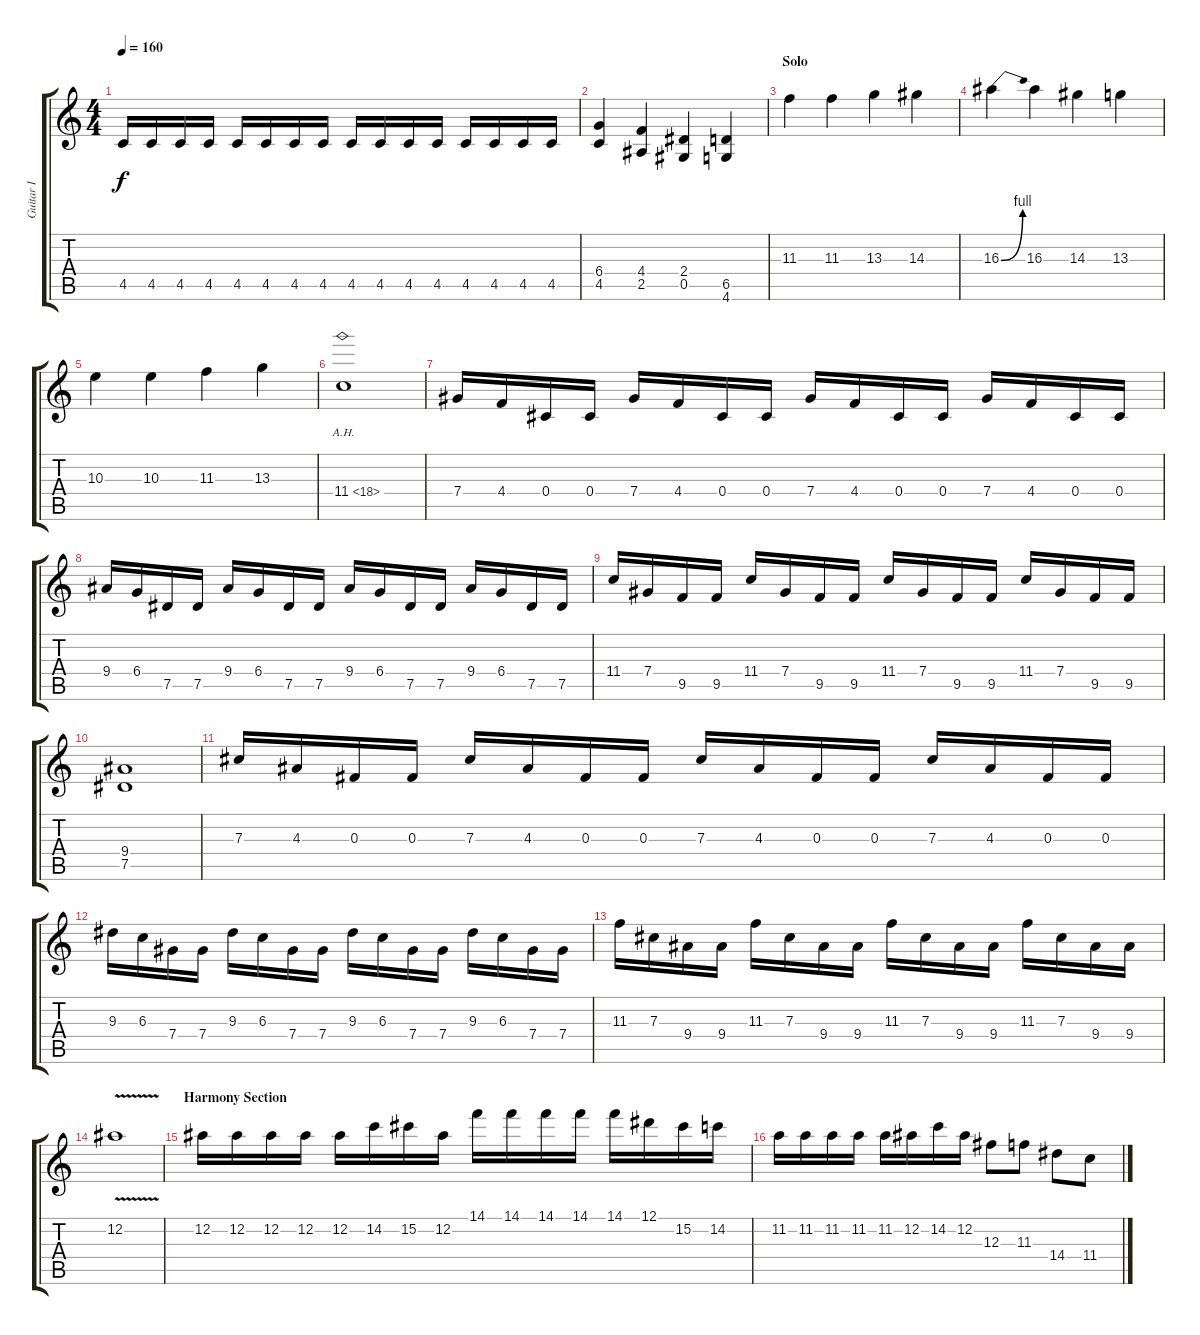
\track ("Guitar I" "Guitar I") {instrument distortionguitar}
\staff {score tabs}
\tuning (Eb4 Bb3 Gb3 Db3 Ab2 Eb2) {hide}
\ts (4 4)
\tempo 160
\clef g2
\ks c
4.5.16{dy f} 4.5.16 4.5.16 4.5.16 4.5.16 4.5.16 4.5.16 4.5.16 4.5.16 4.5.16 4.5.16 4.5.16 4.5.16 4.5.16 4.5.16 4.5.16 |
(6.4 4.5).4 (4.4 2.5).4 (2.4 0.5).4 (6.5 4.6).4 |
\section ("" "Solo")
11.3.4{volume 16} 11.3.4 13.3.4 14.3.4 |
16.3{be (bend 0 0 60 4)}.4 16.3.4 14.3.4 13.3.4 |
10.3.4 10.3.4 11.3.4 13.3.4 |
11.4{ah 7}.1 |
7.4.16 4.4.16 0.4.16 0.4.16 7.4.16 4.4.16 0.4.16 0.4.16 7.4.16 4.4.16 0.4.16 0.4.16 7.4.16 4.4.16 0.4.16 0.4.16 |
9.4.16 6.4.16 7.5.16 7.5.16 9.4.16 6.4.16 7.5.16 7.5.16 9.4.16 6.4.16 7.5.16 7.5.16 9.4.16 6.4.16 7.5.16 7.5.16 |
11.4.16 7.4.16 9.5.16 9.5.16 11.4.16 7.4.16 9.5.16 9.5.16 11.4.16 7.4.16 9.5.16 9.5.16 11.4.16 7.4.16 9.5.16 9.5.16 |
(9.4 7.5).1 |
7.3.16 4.3.16 0.3.16 0.3.16 7.3.16 4.3.16 0.3.16 0.3.16 7.3.16 4.3.16 0.3.16 0.3.16 7.3.16 4.3.16 0.3.16 0.3.16 |
9.3.16 6.3.16 7.4.16 7.4.16 9.3.16 6.3.16 7.4.16 7.4.16 9.3.16 6.3.16 7.4.16 7.4.16 9.3.16 6.3.16 7.4.16 7.4.16 |
11.3.16 7.3.16 9.4.16 9.4.16 11.3.16 7.3.16 9.4.16 9.4.16 11.3.16 7.3.16 9.4.16 9.4.16 11.3.16 7.3.16 9.4.16 9.4.16 |
12.2{v}.1 |
\section ("" "Harmony Section")
12.2.16 12.2.16 12.2.16 12.2.16 12.2.16 14.2.16 15.2.16 12.2.16 14.1.16 14.1.16 14.1.16 14.1.16 14.1.16 12.1.16 15.2.16 14.2.16 |
11.2.16 11.2.16 11.2.16 11.2.16 11.2.16 12.2.16 14.2.16 12.2.16 12.3.8 11.3.8 14.4.8 11.4.8
